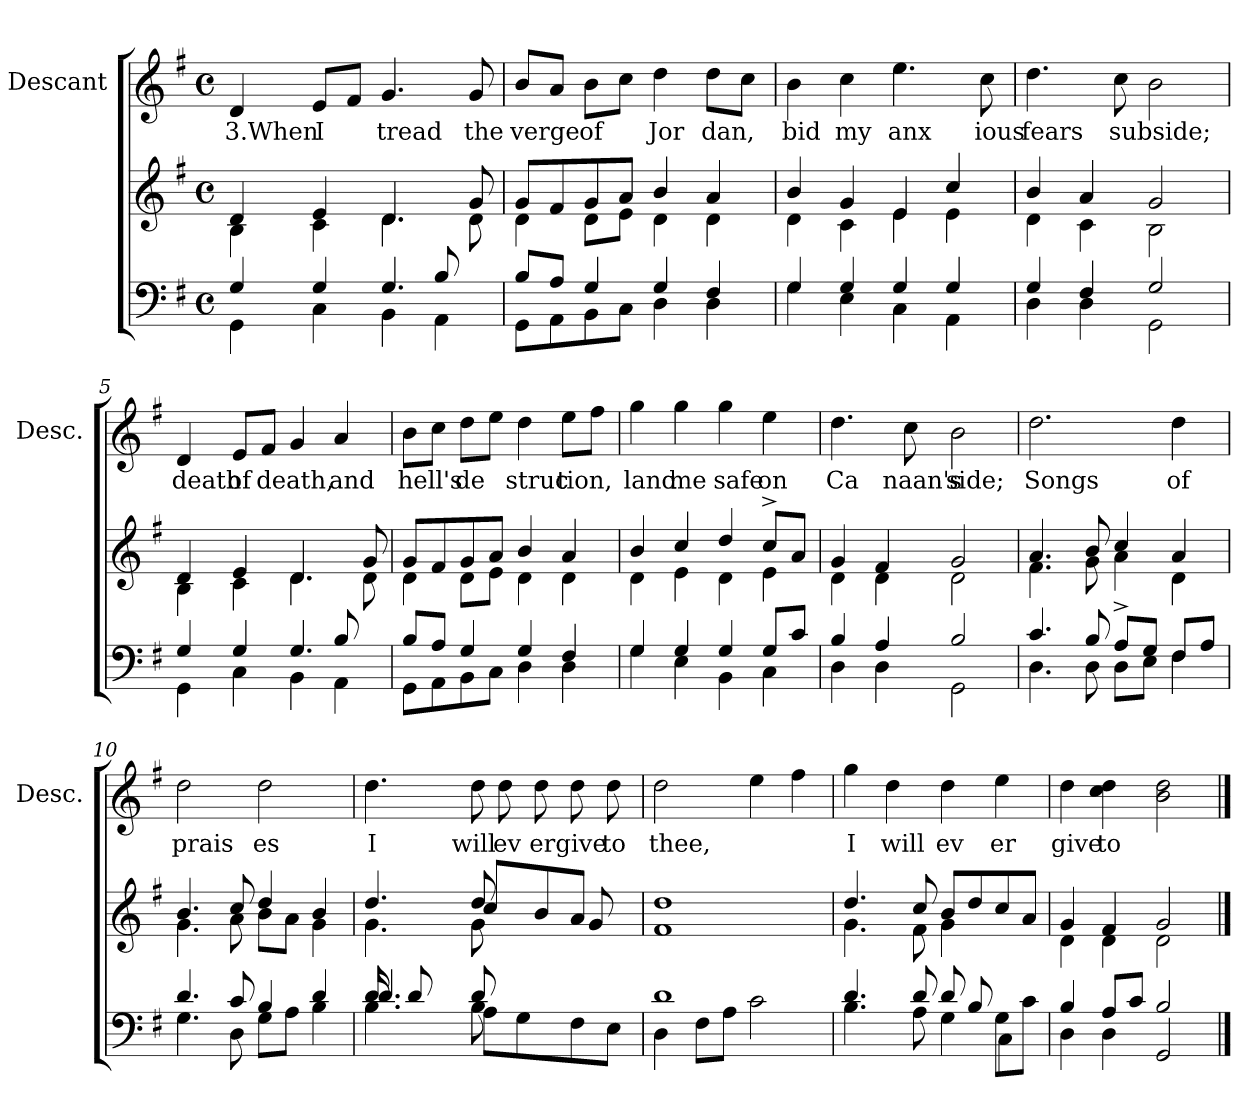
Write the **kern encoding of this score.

**kern	**kern	**kern	**text
*part2	*part2	*part1	*part1
*staff3	*staff2	*staff1	*staff1
*	*	*I"Descant	*
*	*	*I'Desc.	*
*clefF4	*clefG2	*clefG2	*
*k[f#]	*k[f#]	*k[f#]	*
*G:	*G:	*G:	*
*M4/4	*M4/4	*M4/4	*
*met(c)	*met(c)	*met(c)	*
=1	=1	=1	=1
*^	*^	*	*
*	*^	*	*	*	*
!	!	!	!	!	!	!LO:LY:b
4G/	4GG\	2.ryy	4d/	4B\	4d/	3.When
!	!	!	!	!	!	!LO:LY:b
4C\	4G/	.	4c\	4e/	8e/L	I
.	.	.	.	.	8f#/J	.
!	!	!	!	!	!	!LO:LY:b
4.G/	4BB\	.	4.d\	4.d/	4.g/	tread
.	4AA\	8B/	.	.	.	.
!	!	!	!	!	!	!LO:LY:b
8ryy	.	8ryy	8g/	8d\	8g/	the
=2	=2	=2	=2	=2	=2	=2
!	!	!	!	!	!	!LO:LY:b
*	*v	*v	*	*	*	*
8B/L	8GG\L	8g/L	4d\	8b/L	verge
8A/J	8AA\	8f#/	.	8a/J	.
!	!	!	!	!	!LO:LY:b
4G/	8BB\	8g/	8d\L	8b\L	of
.	8C\J	8a/J	8e\J	8cc\J	.
!	!	!	!	!	!LO:LY:b
4G/	4D\	4b/	4d\	4dd\	Jor
!	!	!	!	!	!LO:LY:b
4F#/	4D\	4a/	4d\	8dd\L	dan,
.	.	.	.	8cc\J	.
=3	=3	=3	=3	=3	=3
!	!	!	!	!	!LO:LY:b
4G/	4G\	4b/	4d\	4b\	bid
!	!	!	!	!	!LO:LY:b
4G/	4E\	4g/	4c\	4cc\	my
!	!	!	!	!	!LO:LY:b
4G/	4C\	4e/	4e\	4.ee\	anx
4G/	4AA\	4cc/	4e\	.	.
!	!	!	!	!	!LO:LY:b
.	.	.	.	8cc\	ious
=4	=4	=4	=4	=4	=4
!	!	!	!	!	!LO:LY:b
4G/	4D\	4b/	4d\	4.dd\	fears
4F#/	4D\	4a/	4c\	.	.
!	!	!	!	!	!LO:LY:b
.	.	.	.	8cc\	subside;
2G/	2GG\	2g/	2B\	2b\	.
!!LO:LB:g=z
=5	=5	=5	=5	=5	=5
*	*^	*	*	*	*
!	!	!	!	!	!	!LO:LY:b
4GG\	4G/	2.ryy	4B\	4d/	4d/	death
!	!	!	!	!	!	!LO:LY:b
4G/	4C\	.	4c\	4e/	8e/L	of
!	!	!	!	!	!	!LO:LY:b
.	.	.	.	.	8f#/J	death,
4.G/	4BB\	.	4.d/	4.d\	4g/	.
!	!	!	!	!	!	!LO:LY:b
.	4AA\	8B/	.	.	4a/	and
8ryy	.	8ryy	8d\	8g/	.	.
=6	=6	=6	=6	=6	=6	=6
!	!	!	!	!	!	!LO:LY:b
*	*v	*v	*	*	*	*
8B/L	8GG\L	8g/L	4d\	8b\L	hell's
8A/J	8AA\	8f#/	.	8cc\J	.
!	!	!	!	!	!LO:LY:b
4G/	8BB\	8g/	8d\L	8dd\L	de
.	8C\J	8a/J	8e\J	8ee\J	.
!	!	!	!	!	!LO:LY:b
4G/	4D\	4b/	4d\	4dd\	struc
!	!	!	!	!	!LO:LY:b
4F#/	4D\	4a/	4d\	8ee\L	tion,
.	.	.	.	8ff#\J	.
=7	=7	=7	=7	=7	=7
!	!	!	!	!	!LO:LY:b
4G/	4G\	4b/	4d\	4gg\	land
!	!	!	!	!	!LO:LY:b
4G/	4E\	4cc/	4e\	4gg\	me
!	!	!	!	!	!LO:LY:b
4G/	4BB\	4dd/	4d\	4gg\	safe
!	!	!	!	!	!LO:LY:b
8G/L	4C\	8cc^>/L	4e\	4ee\	on
8c/J	.	8a/J	.	.	.
=8	=8	=8	=8	=8	=8
!	!	!	!	!	!LO:LY:b
4B/	4D\	4g/	4d\	4.dd\	Ca
4A/	4D\	4f#/	4d\	.	.
!	!	!	!	!	!LO:LY:b
.	.	.	.	8cc\	naan's
!	!	!	!	!	!LO:LY:b
2B/	2GG\	2g/	2d\	2b\	side;
!!LO:LB:g=z
=9	=9	=9	=9	=9	=9
!	!	!	!	!	!LO:LY:b
4.c/	4.D\	4.a/	4.f#\	2.dd\	Songs
8B/	8D\	8b/	8g\	.	.
8A^>/L	8D\L	4cc/	4a\	.	.
8G/J	8E\J	.	.	.	.
!	!	!	!	!	!LO:LY:b
8F#/L	4F#\	4a/	4d\	4dd\	of
8A/J	.	.	.	.	.
=10	=10	=10	=10	=10	=10
!	!	!	!	!	!LO:LY:b
4.d/	4.G\	4.b/	4.g\	2dd\	prais
8c/	8D\	8cc/	8a\	.	.
!	!	!	!	!	!LO:LY:b
4B/	8G\L	4dd/	8b\L	2dd\	es
.	8A\J	.	8a\J	.	.
4d/	4B\	4b/	4g\	.	.
=11	=11	=11	=11	=11	=11
*^	*	*^	*^	*	*
*	*	*^	*	*	*^	*	*	*
!	!	!	!	!	!	!	!	!	!	!LO:LY:b
16d/LL	4.B\	4.d/	4.ryy	4.dd/	4.g\	4.ryy	2ryy	16ryy	4.dd\	I
16ryy	.	.	.	.	.	.	.	16g/J	.	.
8d/J	.	.	.	.	.	.	.	16ryy	.	.
.	.	.	.	.	.	.	.	2ryy	.	.
2.ryy	.	.	.	.	.	.	.	.	.	.
!	!	!	!	!	!	!	!	!	!	!LO:LY:b
.	8d/	8B\	8A\L	8dd/	8g\	8cc/L	.	.	8dd\	will
!	!	!	!	!	!	!	!	!	!	!LO:LY:b
.	2ryy	2ryy	16ryy	16ryy	16ryy	8ryy	4ryy	.	8dd\	ev
.	.	.	8G\	4..ryy	4..ryy	.	.	.	.	.
!	!	!	!	!	!	!	!	!	!	!LO:LY:b
.	.	.	.	.	.	8b/	.	.	8dd\	er
.	.	.	16ryy	.	.	.	.	4ryy	.	.
!	!	!	!	!	!	!	!	!	!	!LO:LY:b
.	.	.	8F#\	.	.	8a/J	16ryy	.	8dd\	give
.	.	.	.	.	.	.	8g/	.	.	.
!	!	!	!	!	!	!	!	!	!	!LO:LY:b
.	.	.	8E\J	.	.	16ryy	.	.	8dd\	to
.	.	.	.	.	.	16ryy	16ryy	16ryy	.	.
*	*v	*v	*v	*	*	*	*	*	*	*
=12	=12	=12	=12	=12	=12	=12	=12	=12
!	!	!	!	!	!	!	!	!LO:LY:b
*	*	*v	*v	*v	*v	*v	*	*
1d	4D\	1f# 1dd	2dd\	thee,
.	8F#\L	.	.	.
.	8A\J	.	.	.
.	2c\	.	4ee\	.
.	.	.	4ff#\	.
!!LO:PB:g=z
=13	=13	=13	=13	=13
*^	*	*^	*	*
*	*	*^	*	*^	*	*
!	!	!	!	!	!	!	!	!LO:LY:b
2ryy	2.ryy	4.B\	4.d/	4.g\	4.dd/	2.ryy	4gg\	I
!	!	!	!	!	!	!	!	!LO:LY:b
.	.	.	.	.	.	.	4dd\	will
.	.	8d/	8A\	8cc/	8f#\	.	.	.
!	!	!	!	!	!	!	!	!LO:LY:b
8d/L	.	4G\	2ryy	4g\	8b/L	.	4dd\	ev
8B/	.	.	.	.	8dd/	.	.	.
!	!	!	!	!	!	!	!	!LO:LY:b
4ryy	8G\L	4C\	.	4ryy	8cc/	8e\J	4ee\	er
.	8c\J	.	.	.	8a/J	8ryy	.	.
*	*v	*v	*v	*	*	*	*	*
=14	=14	=14	=14	=14	=14	=14
!	!	!	!	!	!	!LO:LY:b
*	*	*	*v	*v	*	*
4D\	4B/	4g/	4d\	4dd\	give
!	!	!	!	!	!LO:LY:b
8A/L	4D\	4f#/	4d\	4cc\ 4dd\	to
8c/J	.	.	.	.	.
2B/	2GG/	2g/	2d\	2b\ 2dd\	.
*v	*v	*	*	*	*
*	*v	*v	*	*
==	==	==	==
*-	*-	*-	*-
